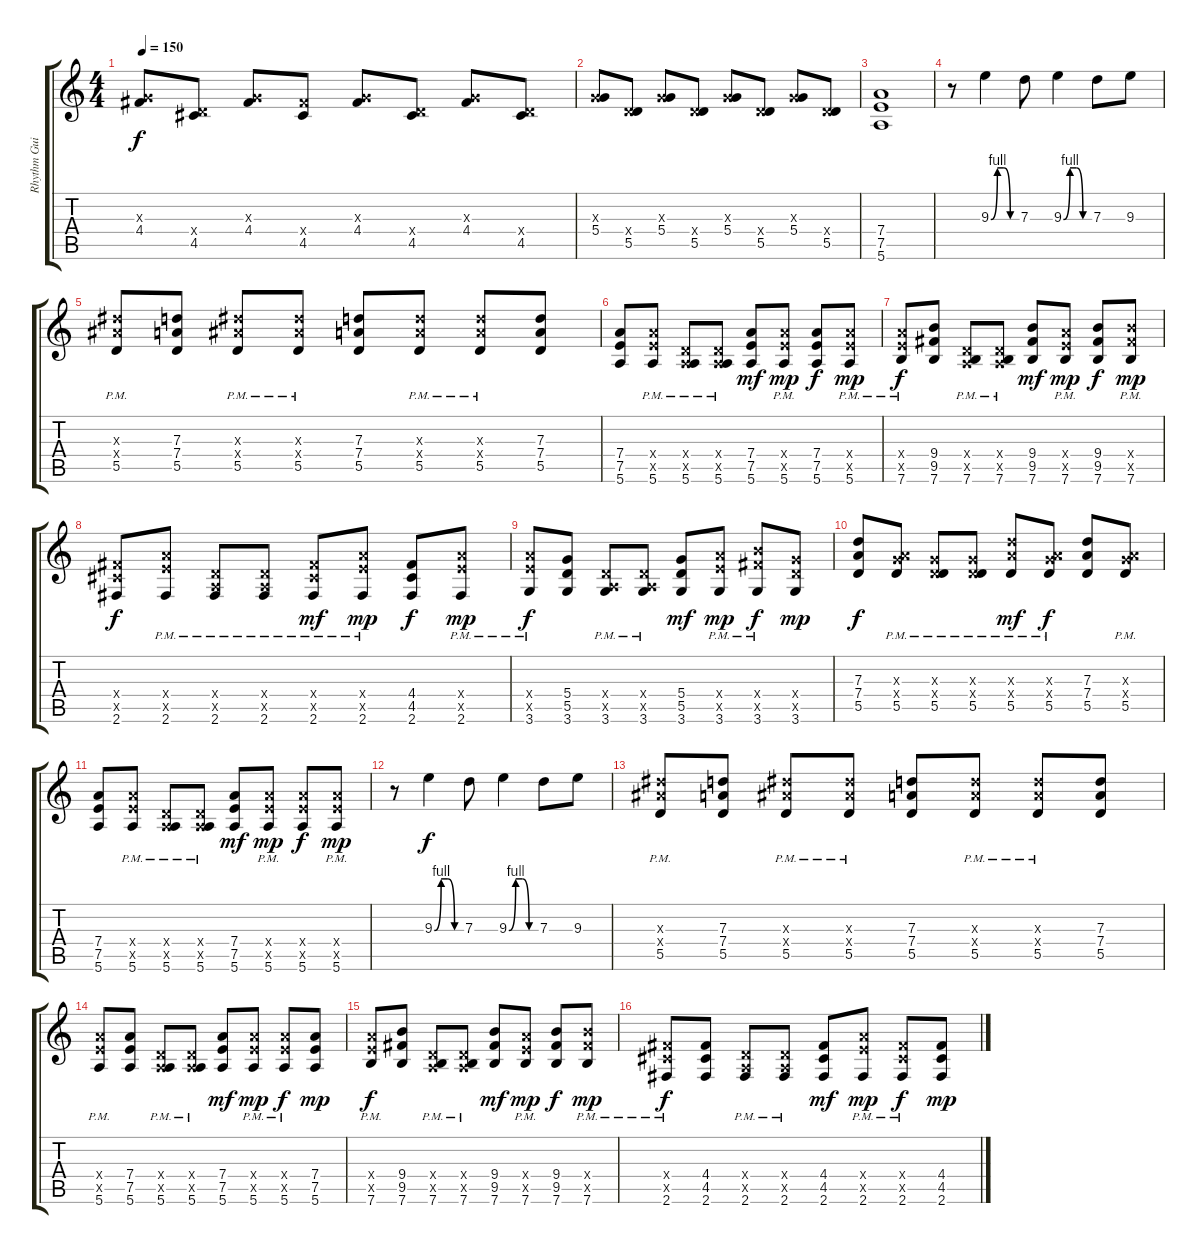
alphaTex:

\track ("Rhythm Guitar" "Rhythm Gui") {instrument distortionguitar}
\staff {score tabs}
\tuning (E4 B3 G3 D3 A2 E2) {hide}
\ts (4 4)
\tempo 150
\clef g2
\ks c
(0.3{x} 4.4).8{dy f} (0.4{x} 4.5).8 (0.3{x} 4.4).8 (4.4{x} 4.5).8 (0.3{x} 4.4).8 (0.4{x} 4.5).8 (0.3{x} 4.4).8 (0.4{x} 4.5).8 |
(0.3{x} 5.4).8 (0.4{x} 5.5).8 (0.3{x} 5.4).8 (0.4{x} 5.5).8 (0.3{x} 5.4).8 (0.4{x} 5.5).8 (0.3{x} 5.4).8 (0.4{x} 5.5).8 |
(7.4 7.5 5.6).1 |
r.8 9.3{be (custom 0 0 15 4 30 4 45 0 60 0)}.4 7.3.8 9.3{be (custom 0 0 15 4 30 4 45 0 60 0)}.4 7.3.8 9.3.8 |
(8.3{x} 8.4{x} 5.5{pm}).8 (7.3 7.4 5.5).8 (8.3{x} 8.4{x} 5.5{pm}).8 (8.3{x} 8.4{x} 5.5{pm}).8 (7.3 7.4 5.5).8 (7.3{x} 7.4{x} 5.5{pm}).8 (7.3{x} 7.4{x} 5.5{pm}).8 (7.3 7.4 5.5).8 |
(7.4 7.5 5.6).8 (7.4{x} 7.5{x} 5.6{pm}).8 (0.4{x} 0.5{x} 5.6{pm}).8 (0.4{x} 0.5{x} 5.6{pm}).8 (7.4 7.5 5.6).8{dy mf} (7.4{x} 7.5{x} 5.6{pm}).8{dy mp} (7.4 7.5 5.6).8{dy f} (7.4{x} 7.5{x} 5.6{pm}).8{dy mp} |
(7.4{x} 7.5{x} 7.6{pm}).8{dy f} (9.4 9.5 7.6).8 (0.4{x} 0.5{x} 7.6{pm}).8 (0.4{x} 0.5{x} 7.6{pm}).8 (9.4 9.5 7.6).8{dy mf} (7.4{x} 7.5{x} 7.6{pm}).8{dy mp} (9.4 9.5 7.6).8{dy f} (9.4{x} 9.5{x} 7.6{pm}).8{dy mp} |
(4.4{x} 4.5{x} 2.6).8{dy f} (7.4{x} 7.5{x} 2.6{pm}).8 (0.4{x} 0.5{x} 2.6{pm}).8 (0.4{x} 0.5{x} 2.6{pm}).8 (4.4{x} 4.5{x} 2.6{pm}).8{dy mf} (7.4{x} 7.5{x} 2.6{pm}).8{dy mp} (4.4 4.5 2.6).8{dy f} (7.4{x} 7.5{x} 2.6{pm}).8{dy mp} |
(7.4{x} 7.5{x} 3.6{pm}).8{dy f} (5.4 5.5 3.6).8 (0.4{x} 0.5{x} 3.6{pm}).8 (0.4{x} 0.5{x} 3.6{pm}).8 (5.4 5.5 3.6).8{dy mf} (7.4{x} 7.5{x} 3.6{pm}).8{dy mp} (9.4{x} 9.5{x} 3.6{pm}).8{dy f} (5.4{x} 5.5{x} 3.6).8{dy mp} |
(7.3 7.4 5.5).8{dy f} (0.3{x} 7.4{x} 5.5{pm}).8 (0.3{x} 0.4{x} 5.5{pm}).8 (0.3{x} 0.4{x} 5.5{pm}).8 (7.3{x} 7.4{x} 5.5{pm}).8{dy mf} (0.3{x} 7.4{x} 5.5{pm}).8{dy f} (7.3 7.4 5.5).8 (0.3{x} 7.4{x} 5.5{pm}).8 |
(7.4 7.5 5.6).8 (7.4{x} 7.5{x} 5.6{pm}).8 (0.4{x} 0.5{x} 5.6{pm}).8 (0.4{x} 0.5{x} 5.6{pm}).8 (7.4 7.5 5.6).8{dy mf} (7.4{x} 7.5{x} 5.6{pm}).8{dy mp} (7.4{x} 7.5{x} 5.6).8{dy f} (7.4{x} 7.5{x} 5.6{pm}).8{dy mp} |
r.8 9.3{be (custom 0 0 15 4 30 4 45 0 60 0)}.4{dy f} 7.3.8 9.3{be (custom 0 0 15 4 30 4 45 0 60 0)}.4 7.3.8 9.3.8 |
(8.3{x} 8.4{x} 5.5{pm}).8 (7.3 7.4 5.5).8 (8.3{x} 8.4{x} 5.5{pm}).8 (8.3{x} 8.4{x} 5.5{pm}).8 (7.3 7.4 5.5).8 (7.3{x} 7.4{x} 5.5{pm}).8 (7.3{x} 7.4{x} 5.5{pm}).8 (7.3 7.4 5.5).8 |
(7.4{x} 7.5{x} 5.6{pm}).8 (7.4 7.5 5.6).8 (0.4{x} 0.5{x} 5.6{pm}).8 (0.4{x} 0.5{x} 5.6{pm}).8 (7.4 7.5 5.6).8{dy mf} (7.4{x} 7.5{x} 5.6{pm}).8{dy mp} (7.4{x} 7.5{x} 5.6{pm}).8{dy f} (7.4 7.5 5.6).8{dy mp} |
(7.4{x} 7.5{x} 7.6{pm}).8{dy f} (9.4 9.5 7.6).8 (0.4{x} 0.5{x} 7.6{pm}).8 (0.4{x} 0.5{x} 7.6{pm}).8 (9.4 9.5 7.6).8{dy mf} (7.4{x} 7.5{x} 7.6{pm}).8{dy mp} (9.4 9.5 7.6).8{dy f} (9.4{x} 9.5{x} 7.6{pm}).8{dy mp} |
(4.4{x} 4.5{x} 2.6{pm}).8{dy f} (4.4 4.5 2.6).8 (0.4{x} 0.5{x} 2.6{pm}).8 (0.4{x} 0.5{x} 2.6{pm}).8 (4.4 4.5 2.6).8{dy mf} (7.4{x} 7.5{x} 2.6{pm}).8{dy mp} (4.4{x} 4.5{x} 2.6{pm}).8{dy f} (4.4 4.5 2.6).8{dy mp}
